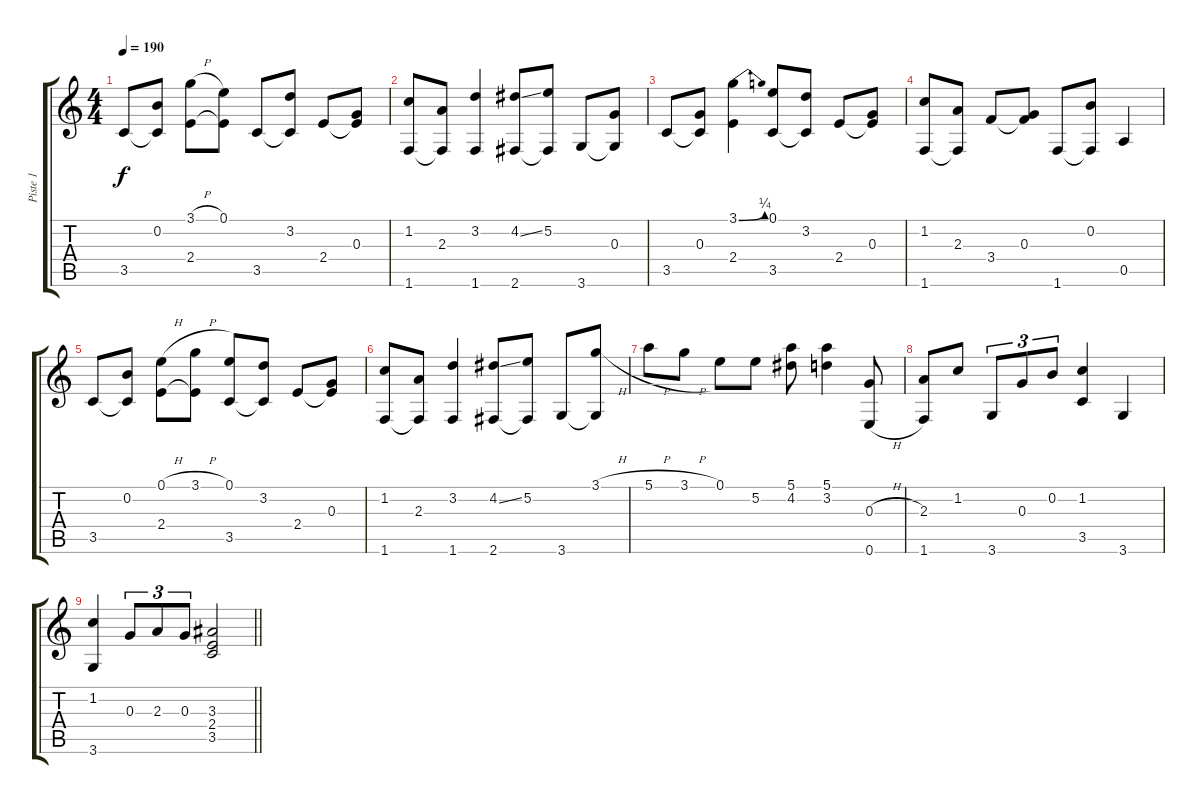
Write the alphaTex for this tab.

\track ("Piste 1" "Piste 1") {instrument acousticguitarnylon}
\staff {score tabs}
\tuning (E4 B3 G3 D3 A2 E2) {hide}
\ts (4 4)
\tempo 190
\clef g2
\ks c
3.5.8{dy f} (0.2 3.5{t}).8 (3.1{h} 2.4).8 (0.1 2.4{t}).8 3.5.8 (3.2 3.5{t}).8 2.4.8 (0.3 2.4{t}).8 |
(1.2 1.6).8 (2.3 1.6{t}).8 (3.2 1.6).4 (4.2{ss} 2.6).8 (5.2 2.6{t}).8 3.6.8 (0.3 3.6{t}).8 |
3.5.8 (0.3 3.5{t}).8 (3.1{be (bend 0 0 60 1)} 2.4).4 (0.1 3.5).8 (3.2 3.5{t}).8 2.4.8 (0.3 2.4{t}).8 |
(1.2 1.6).8 (2.3 1.6{t}).8 3.4.8 (0.3 3.4{t}).8 1.6.8 (0.2 1.6{t}).8 0.5.4 |
3.5.8 (0.2 3.5{t}).8 (0.1{h} 2.4).8 (3.1{h} 2.4{t}).8 (0.1 3.5).8 (3.2 3.5{t}).8 2.4.8 (0.3 2.4{t}).8 |
(1.2 1.6).8 (2.3 1.6{t}).8 (3.2 1.6).4 (4.2{ss} 2.6).8 (5.2 2.6{t}).8 3.6.8 (3.1{h} 3.6{t}).8 |
5.1{h}.8 3.1{h}.8 0.1.8 5.2.8 (5.1 4.2).8 (5.1 3.2).4 (0.3{h} 0.6{h}).8 |
(2.3 1.6).8 1.2.8 3.6.8{tu (3 2)} 0.3.8{tu (3 2)} 0.2.8{tu (3 2)} (1.2 3.5).4 3.6.4 |
\barLineRight lightlight
(1.2 3.6).4 0.3.8{tu (3 2)} 2.3.8{tu (3 2)} 0.3.8{tu (3 2)} (3.3 2.4 3.5).2
